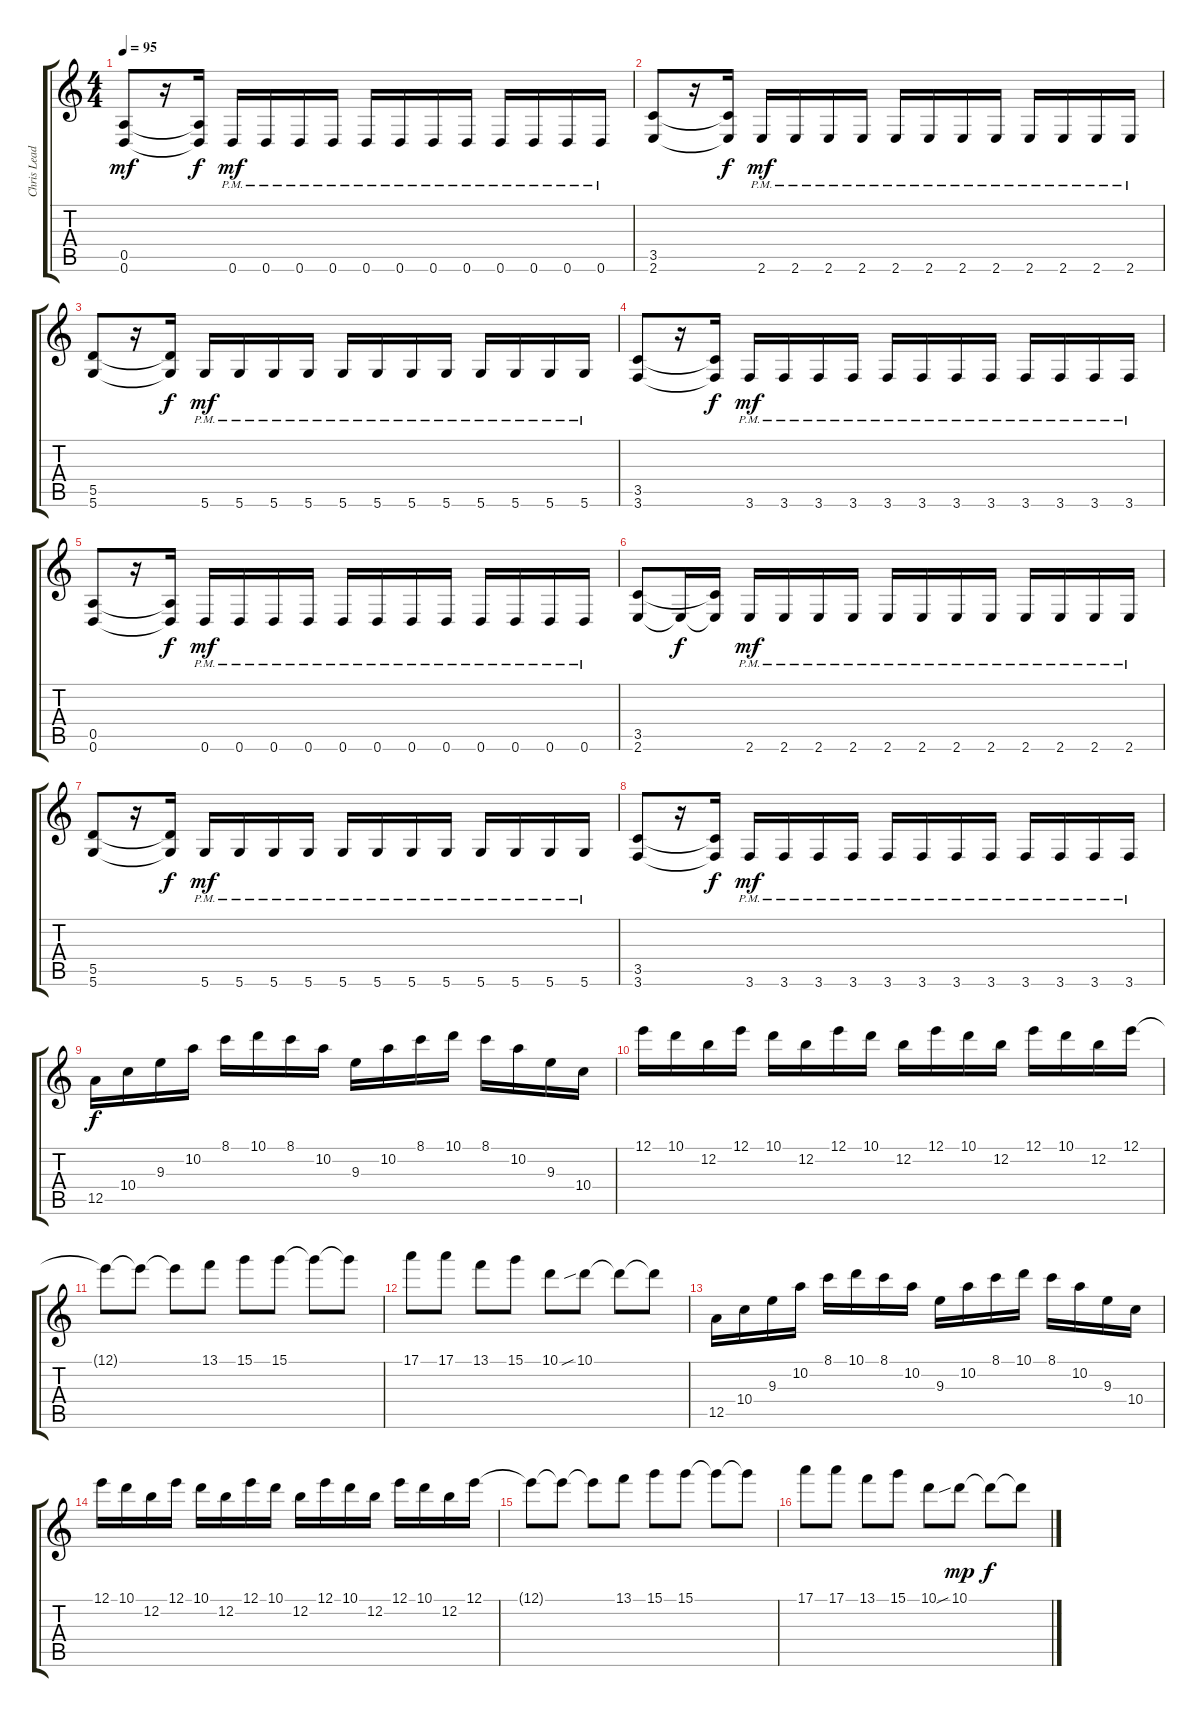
\track ("Chris Lead guitar" "Chris Lead") {instrument distortionguitar}
\staff {score tabs}
\tuning (E4 B3 G3 D3 A2 D2) {hide}
\ts (4 4)
\tempo 95
\clef g2
\ks c
(0.5 0.6).8{dy mf} r.16 (0.5{t} 0.6{t}).16{dy f} 0.6{pm}.16{dy mf} 0.6{pm}.16 0.6{pm}.16 0.6{pm}.16 0.6{pm}.16 0.6{pm}.16 0.6{pm}.16 0.6{pm}.16 0.6{pm}.16 0.6{pm}.16 0.6{pm}.16 0.6{pm}.16 |
(3.5 2.6).8 r.16 (3.5{t} 2.6{t}).16{dy f} 2.6{pm}.16{dy mf} 2.6{pm}.16 2.6{pm}.16 2.6{pm}.16 2.6{pm}.16 2.6{pm}.16 2.6{pm}.16 2.6{pm}.16 2.6{pm}.16 2.6{pm}.16 2.6{pm}.16 2.6{pm}.16 |
(5.5 5.6).8 r.16 (5.5{t} 5.6{t}).16{dy f} 5.6{pm}.16{dy mf} 5.6{pm}.16 5.6{pm}.16 5.6{pm}.16 5.6{pm}.16 5.6{pm}.16 5.6{pm}.16 5.6{pm}.16 5.6{pm}.16 5.6{pm}.16 5.6{pm}.16 5.6{pm}.16 |
(3.5 3.6).8 r.16 (3.5{t} 3.6{t}).16{dy f} 3.6{pm}.16{dy mf} 3.6{pm}.16 3.6{pm}.16 3.6{pm}.16 3.6{pm}.16 3.6{pm}.16 3.6{pm}.16 3.6{pm}.16 3.6{pm}.16 3.6{pm}.16 3.6{pm}.16 3.6{pm}.16 |
(0.5 0.6).8 r.16 (0.5{t} 0.6{t}).16{dy f} 0.6{pm}.16{dy mf} 0.6{pm}.16 0.6{pm}.16 0.6{pm}.16 0.6{pm}.16 0.6{pm}.16 0.6{pm}.16 0.6{pm}.16 0.6{pm}.16 0.6{pm}.16 0.6{pm}.16 0.6{pm}.16 |
(3.5 2.6).8 2.6{t}.16{dy f} (3.5{t} 2.6{t}).16 2.6{pm}.16{dy mf} 2.6{pm}.16 2.6{pm}.16 2.6{pm}.16 2.6{pm}.16 2.6{pm}.16 2.6{pm}.16 2.6{pm}.16 2.6{pm}.16 2.6{pm}.16 2.6{pm}.16 2.6{pm}.16 |
(5.5 5.6).8 r.16 (5.5{t} 5.6{t}).16{dy f} 5.6{pm}.16{dy mf} 5.6{pm}.16 5.6{pm}.16 5.6{pm}.16 5.6{pm}.16 5.6{pm}.16 5.6{pm}.16 5.6{pm}.16 5.6{pm}.16 5.6{pm}.16 5.6{pm}.16 5.6{pm}.16 |
(3.5 3.6).8 r.16 (3.5{t} 3.6{t}).16{dy f} 3.6{pm}.16{dy mf} 3.6{pm}.16 3.6{pm}.16 3.6{pm}.16 3.6{pm}.16 3.6{pm}.16 3.6{pm}.16 3.6{pm}.16 3.6{pm}.16 3.6{pm}.16 3.6{pm}.16 3.6{pm}.16 |
12.5.16{dy f} 10.4.16 9.3.16 10.2.16 8.1.16 10.1.16 8.1.16 10.2.16 9.3.16 10.2.16 8.1.16 10.1.16 8.1.16 10.2.16 9.3.16 10.4.16 |
12.1.16 10.1.16 12.2.16 12.1.16 10.1.16 12.2.16 12.1.16 10.1.16 12.2.16 12.1.16 10.1.16 12.2.16 12.1.16 10.1.16 12.2.16 12.1.16 |
12.1{t}.8 12.1{t}.8 12.1{t}.8 13.1.8 15.1.8 15.1.8 15.1{t}.8 15.1{t}.8 |
17.1.8 17.1.8 13.1.8 15.1.8 10.1.8 10.1{sib}.8 10.1{t}.8 10.1{t}.8 |
12.5.16 10.4.16 9.3.16 10.2.16 8.1.16 10.1.16 8.1.16 10.2.16 9.3.16 10.2.16 8.1.16 10.1.16 8.1.16 10.2.16 9.3.16 10.4.16 |
12.1.16 10.1.16 12.2.16 12.1.16 10.1.16 12.2.16 12.1.16 10.1.16 12.2.16 12.1.16 10.1.16 12.2.16 12.1.16 10.1.16 12.2.16 12.1.16 |
12.1{t}.8 12.1{t}.8 12.1{t}.8 13.1.8 15.1.8 15.1.8 15.1{t}.8 15.1{t}.8 |
17.1.8 17.1.8 13.1.8 15.1.8 10.1.8 10.1{sib}.8{dy mp} 10.1{t}.8{dy f} 10.1{t}.8
